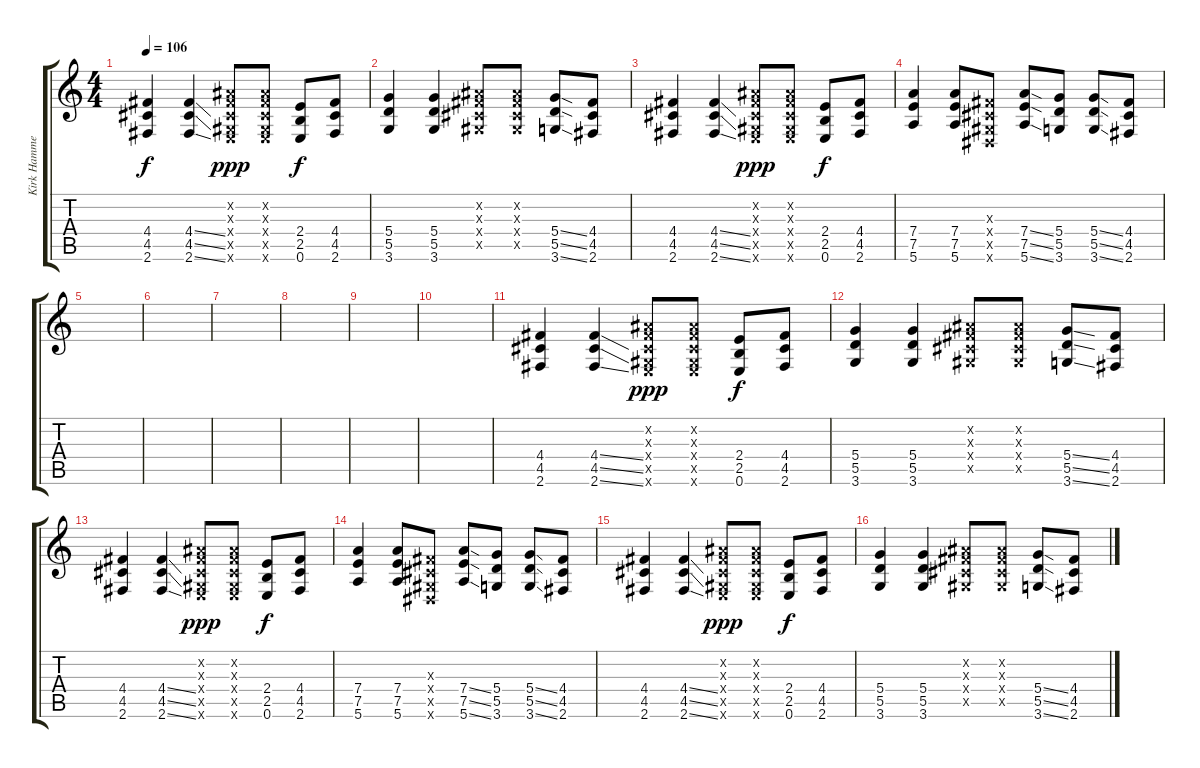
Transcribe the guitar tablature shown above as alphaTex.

\track ("Kirk Hammett" "Kirk Hamme") {instrument distortionguitar}
\staff {score tabs}
\tuning (E4 B3 G3 D3 A2 E2) {hide}
\ts (4 4)
\tempo 106
\clef g2
\ks c
(4.4 4.5 2.6).4{dy f} (4.4{ss} 4.5{ss} 2.6{ss}).4 (-1.2{x} -1.3{x} -1.4{x} -1.5{x} 0.6{x}).8{dy ppp} (-1.2{x} -1.3{x} -1.4{x} -1.5{x} 0.6{x}).8 (2.4 2.5 0.6).8{dy f} (4.4 4.5 2.6).8 |
(5.4 5.5 3.6).4 (5.4 5.5 3.6).4 (-1.2{x} -1.3{x} -1.4{x} -1.5{x}).8 (-1.2{x} -1.3{x} -1.4{x} -1.5{x}).8 (5.4{ss} 5.5{ss} 3.6{ss}).8 (4.4 4.5 2.6).8 |
(4.4 4.5 2.6).4 (4.4{ss} 4.5{ss} 2.6{ss}).4 (-1.2{x} -1.3{x} -1.4{x} -1.5{x} 0.6{x}).8{dy ppp} (-1.2{x} -1.3{x} -1.4{x} -1.5{x} 0.6{x}).8 (2.4 2.5 0.6).8{dy f} (4.4 4.5 2.6).8 |
(7.4 7.5 5.6).4 (7.4 7.5 5.6).8 (-1.3{x} -1.4{x} -1.5{x} -1.6{x}).8 (7.4{ss} 7.5{ss} 5.6{ss}).8 (5.4 5.5 3.6).8 (5.4{ss} 5.5{ss} 3.6{ss}).8 (4.4 4.5 2.6).8 |
|
|
|
|
|
|
(4.4 4.5 2.6).4 (4.4{ss} 4.5{ss} 2.6{ss}).4 (-1.2{x} -1.3{x} -1.4{x} -1.5{x} 0.6{x}).8{dy ppp} (-1.2{x} -1.3{x} -1.4{x} -1.5{x} 0.6{x}).8 (2.4 2.5 0.6).8{dy f} (4.4 4.5 2.6).8 |
(5.4 5.5 3.6).4 (5.4 5.5 3.6).4 (-1.2{x} -1.3{x} -1.4{x} -1.5{x}).8 (-1.2{x} -1.3{x} -1.4{x} -1.5{x}).8 (5.4{ss} 5.5{ss} 3.6{ss}).8 (4.4 4.5 2.6).8 |
(4.4 4.5 2.6).4 (4.4{ss} 4.5{ss} 2.6{ss}).4 (-1.2{x} -1.3{x} -1.4{x} -1.5{x} 0.6{x}).8{dy ppp} (-1.2{x} -1.3{x} -1.4{x} -1.5{x} 0.6{x}).8 (2.4 2.5 0.6).8{dy f} (4.4 4.5 2.6).8 |
(7.4 7.5 5.6).4 (7.4 7.5 5.6).8 (-1.3{x} -1.4{x} -1.5{x} -1.6{x}).8 (7.4{ss} 7.5{ss} 5.6{ss}).8 (5.4 5.5 3.6).8 (5.4{ss} 5.5{ss} 3.6{ss}).8 (4.4 4.5 2.6).8 |
(4.4 4.5 2.6).4 (4.4{ss} 4.5{ss} 2.6{ss}).4 (-1.2{x} -1.3{x} -1.4{x} -1.5{x} 0.6{x}).8{dy ppp} (-1.2{x} -1.3{x} -1.4{x} -1.5{x} 0.6{x}).8 (2.4 2.5 0.6).8{dy f} (4.4 4.5 2.6).8 |
(5.4 5.5 3.6).4 (5.4 5.5 3.6).4 (-1.2{x} -1.3{x} -1.4{x} -1.5{x}).8 (-1.2{x} -1.3{x} -1.4{x} -1.5{x}).8 (5.4{ss} 5.5{ss} 3.6{ss}).8 (4.4 4.5 2.6).8
